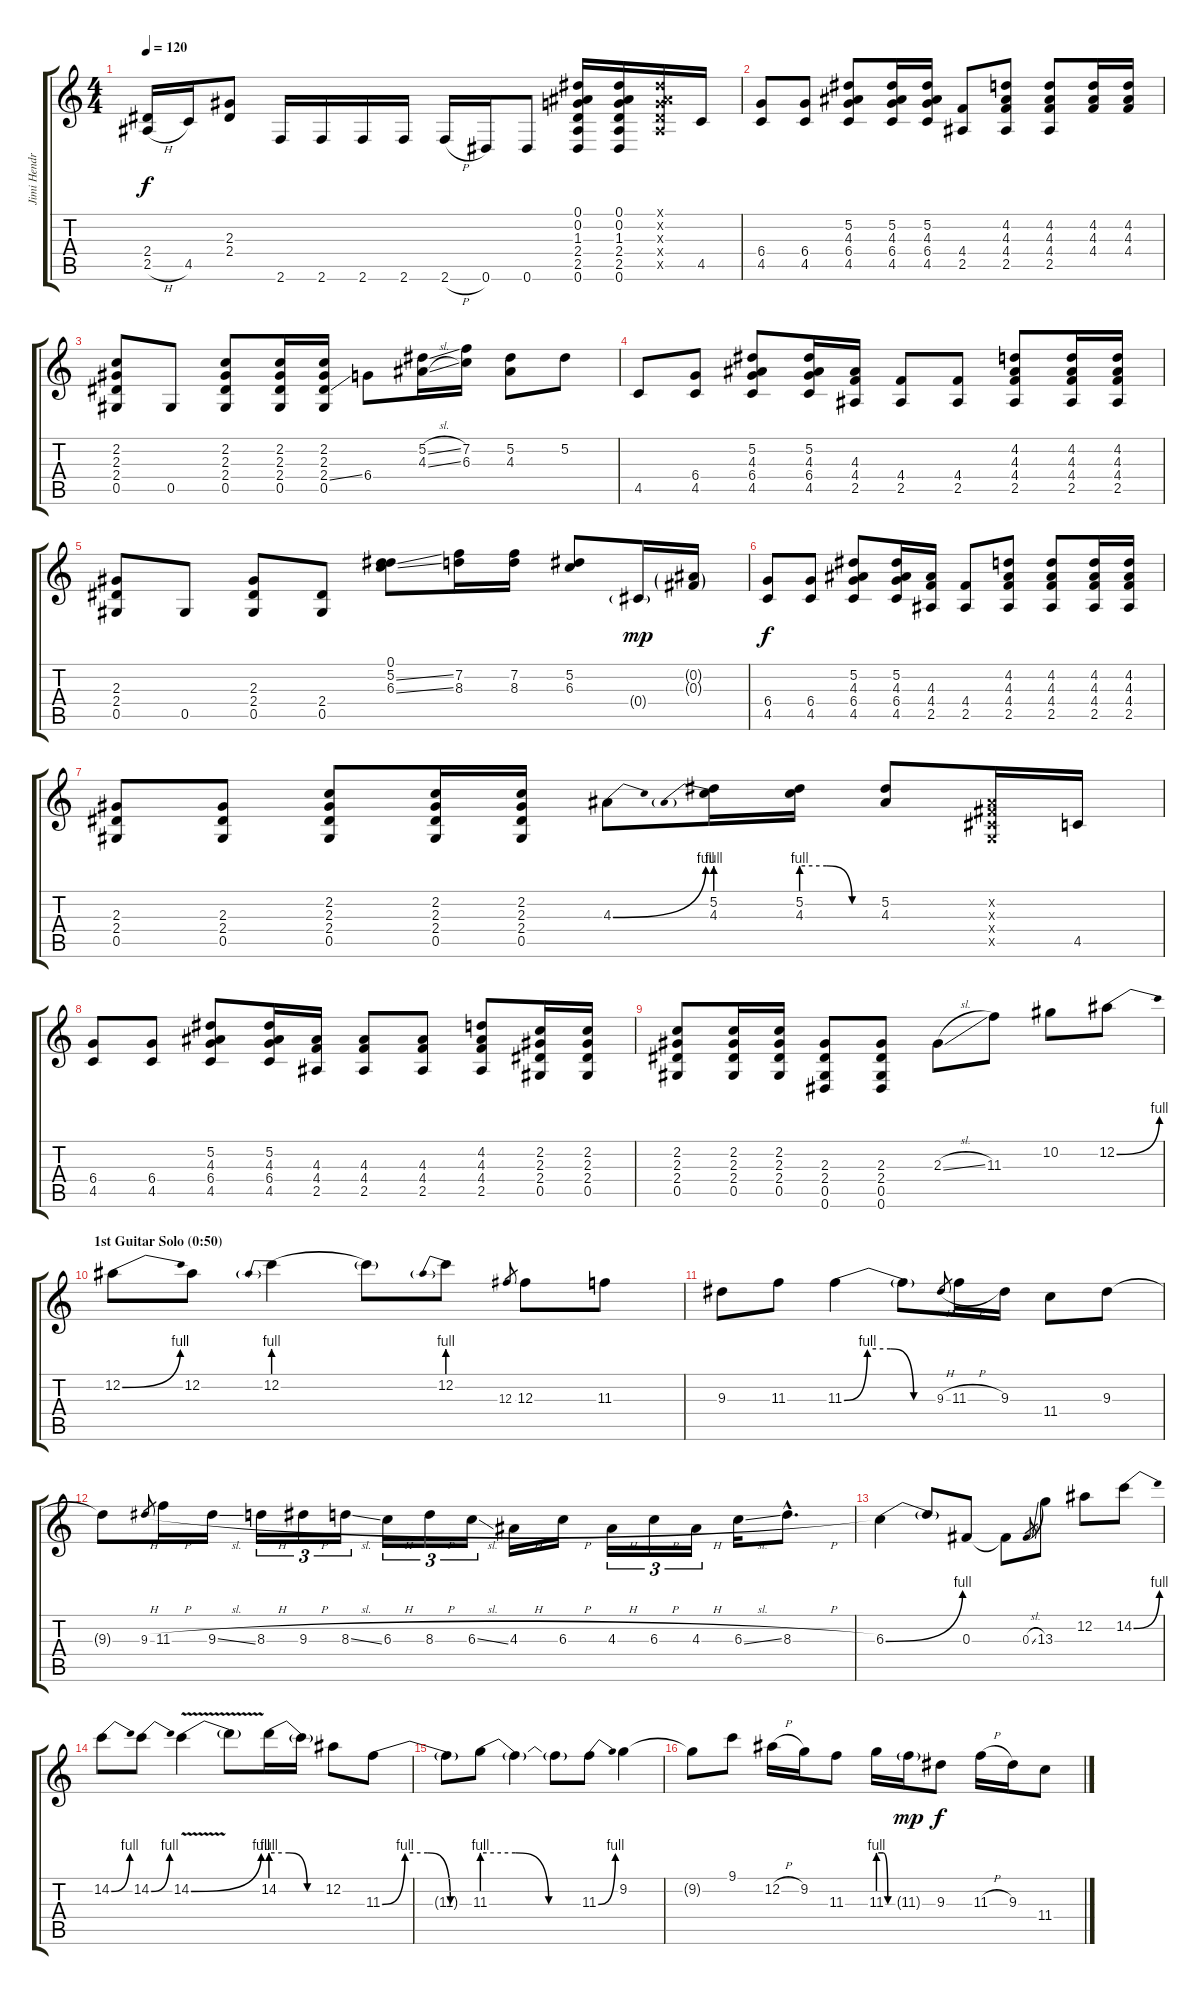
\track ("Jimi Hendrix" "Jimi Hendr") {instrument overdrivenguitar}
\staff {score tabs}
\tuning (Eb4 Bb3 Gb3 Db3 Ab2 Eb2) {hide}
\ts (4 4)
\tempo 120
\clef g2
\ks c
(2.4 2.5{h}).16{dy f} 4.5.16 (2.3 2.4).8 2.6.16 2.6.16 2.6.16 2.6.16 2.6{h}.16 0.6.16 0.6.8 (0.1 0.2 1.3 2.4 2.5 0.6).16 (0.1 0.2 1.3 2.4 2.5 0.6).16 (0.1{x} 0.2{x} 1.3{x} 2.4{x} 2.5{x}).16 4.5.16 |
(6.4 4.5).8 (6.4 4.5).8 (5.2 4.3 6.4 4.5).8 (5.2 4.3 6.4 4.5).16 (5.2 4.3 6.4 4.5).16 (4.4 2.5).8 (4.2 4.3 4.4 2.5).8 (4.2 4.3 4.4 2.5).8 (4.2 4.3 4.4).16 (4.2 4.3 4.4).16 |
(2.2 2.3 2.4 0.5).8 0.5.8 (2.2 2.3 2.4 0.5).8 (2.2 2.3 2.4 0.5).16 (2.2 2.3 2.4{ss} 0.5).16 6.4.8 (5.2{sl} 4.3{sl}).16 (7.2 6.3).16 (5.2 4.3).8 5.2.8 |
4.5.8 (6.4 4.5).8 (5.2 4.3 6.4 4.5).8 (5.2 4.3 6.4 4.5).16 (4.3 4.4 2.5).16 (4.4 2.5).8 (4.4 2.5).8 (4.2 4.3 4.4 2.5).8 (4.2 4.3 4.4 2.5).16 (4.2 4.3 4.4 2.5).16 |
(2.3 2.4 0.5).8 0.5.8 (2.3 2.4 0.5).8 (2.4 0.5).8 (0.1 5.2{ss} 6.3{ss}).8 (7.2 8.3).16 (7.2 8.3).16 (5.2 6.3).8 0.4{g}.16{dy mp} (0.2{g} 0.3{g}).16 |
(6.4 4.5).8{dy f} (6.4 4.5).8 (5.2 4.3 6.4 4.5).8 (5.2 4.3 6.4 4.5).16 (4.3 4.4 2.5).16 (4.4 2.5).8 (4.2 4.3 4.4 2.5).8 (4.2 4.3 4.4 2.5).8 (4.2 4.3 4.4 2.5).16 (4.2 4.3 4.4 2.5).16 |
(2.3 2.4 0.5).8 (2.3 2.4 0.5).8 (2.2 2.3 2.4 0.5).8 (2.2 2.3 2.4 0.5).16 (2.2 2.3 2.4 0.5).16 4.3{be (bend 0 0 60 4)}.8 (5.2 4.3{be (prebend 0 4 60 4)}).16 (5.2 4.3{be (custom 0 4 20 4 40 0 60 0)}).16 (5.2 4.3).8 (0.2{x} 0.3{x} 0.4{x} 0.5{x}).16 4.5.16 |
(6.4 4.5).8 (6.4 4.5).8 (5.2 4.3 6.4 4.5).8 (5.2 4.3 6.4 4.5).16 (4.3 4.4 2.5).16 (4.3 4.4 2.5).8 (4.3 4.4 2.5).8 (4.2 4.3 4.4 2.5).8 (2.2 2.3 2.4 0.5).16 (2.2 2.3 2.4 0.5).16 |
(2.2 2.3 2.4 0.5).8 (2.2 2.3 2.4 0.5).16 (2.2 2.3 2.4 0.5).16 (2.3 2.4 0.5 0.6).8 (2.3 2.4 0.5 0.6).8 2.3{sl}.8 11.3.8 10.2.8 12.2{be (bend 0 0 60 4)}.8 |
\section ("" "1st Guitar Solo (0:50)")
12.2{be (bend 0 0 60 4)}.8 12.2.8 12.2{be (prebend 0 4 60 4)}.4 12.2{t}.8 12.2{be (prebend 0 4 60 4)}.8 12.3.8{gr} 12.3.8 11.3.8 |
9.3.8 11.3.8 11.3{be (custom 0 0 15 4 30 4 45 0 60 0)}.4 11.3{t}.8 9.3{h}.8{gr} 11.3{h}.16 9.3.16 11.4.8 9.3.8 |
9.3{t}.8 9.3{h}.8{gr} 11.3{h}.16 9.3{sl}.16 8.3{h}.16{tu (3 2)} 9.3{h}.16{tu (3 2)} 8.3{sl}.16{tu (3 2)} 6.3{h}.16{tu (3 2)} 8.3{h}.16{tu (3 2)} 6.3{sl}.16{tu (3 2)} 4.3{h}.16 6.3{h}.16 4.3{h}.16{tu (3 2)} 6.3{h}.16{tu (3 2)} 4.3{h}.16{tu (3 2)} 6.3{sl}.16 8.3{h hac}.8{d} |
6.3{be (bend 0 0 60 4)}.4 6.3{t}.8 0.3.8 0.3{t}.8 0.3{sl}.8{gr} 13.3.8 12.2.8 14.2{be (bend 0 0 60 4)}.8 |
14.2{be (bend 0 0 60 4)}.8 14.2{be (bend 0 0 60 4)}.8 14.2{be (bend 0 0 60 4) v}.4 14.2{t}.8 14.2{be (custom 0 4 20 4 40 0 60 0)}.16 14.2{t}.16 12.2.8 11.3{be (custom 0 0 15 4 30 4 45 0 60 0)}.8 |
11.3{t}.8 11.3{be (custom 0 4 20 4 40 0 60 0)}.8 11.3{t}.4 11.3{t}.8 11.3{be (bend 0 0 60 4)}.8 9.2.4 |
9.2{t}.8 9.1.8 12.2{h}.16 9.2.16 11.3.8 11.3{be (custom 0 4 20 4 40 0 60 0)}.16 11.3{g}.16{dy mp} 9.3.8{dy f} 11.3{h}.16 9.3.16 11.4.8
